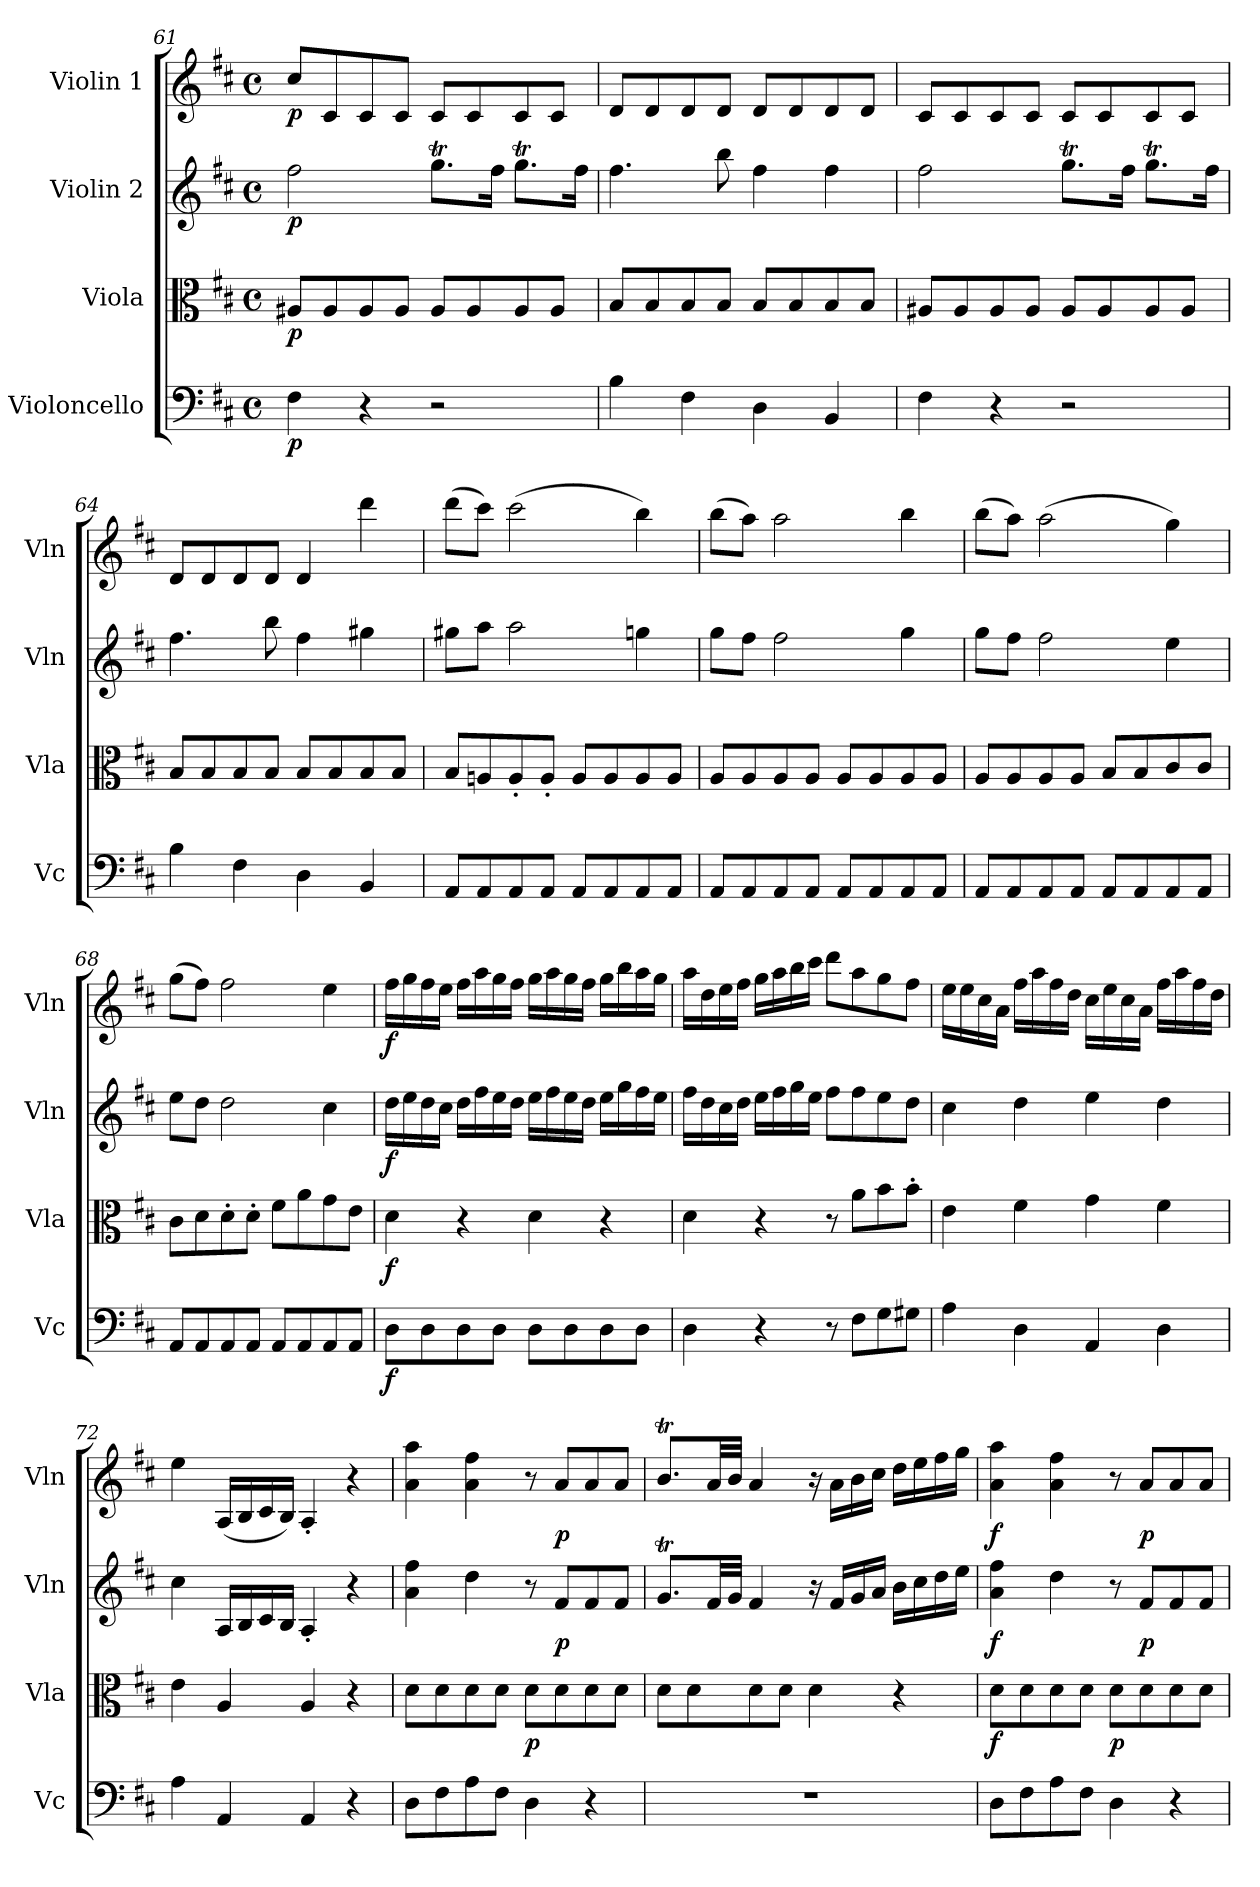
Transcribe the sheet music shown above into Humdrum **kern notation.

**kern	**dynam	**kern	**dynam	**kern	**dynam	**kern	**dynam
*part4	*part4	*part3	*part3	*part2	*part2	*part1	*part1
*staff4	*staff4	*staff3	*staff3	*staff2	*staff2	*staff1	*staff1
*I"Violoncello	*	*I"Viola	*	*I"Violin 2	*	*I"Violin 1	*
*I'Vc	*	*I'Vla	*	*I'Vln	*	*I'Vln	*
*clefF4	*	*clefC3	*	*clefG2	*	*clefG2	*
*k[f#c#]	*	*k[f#c#]	*	*k[f#c#]	*	*k[f#c#]	*
*M4/4	*	*M4/4	*	*M4/4	*	*M4/4	*
*met(c)	*	*met(c)	*	*met(c)	*	*met(c)	*
=61	=61	=61	=61	=61	=61	=61	=61
!	!LO:DY:b	!	!LO:DY:b	!	!LO:DY:b	!	!LO:DY:b
4F#\	p	8A#X/L	p	2ff#\	p	8cc#/L	p
.	.	8A#/	.	.	.	8c#/	.
4r	.	8A#/	.	.	.	8c#/	.
.	.	8A#/J	.	.	.	8c#/J	.
2r	.	8A#/L	.	8.ggT\L	.	8c#/L	.
.	.	8A#/	.	.	.	8c#/	.
.	.	.	.	16ff#\Jk	.	.	.
.	.	8A#/	.	8.ggT\L	.	8c#/	.
.	.	8A#/J	.	.	.	8c#/J	.
.	.	.	.	16ff#\Jk	.	.	.
!!LO:PB:g=z
=62	=62	=62	=62	=62	=62	=62	=62
4B\	.	8B/L	.	4.ff#\	.	8d/L	.
.	.	8B/	.	.	.	8d/	.
4F#\	.	8B/	.	.	.	8d/	.
.	.	8B/J	.	8bb\	.	8d/J	.
4D\	.	8B/L	.	4ff#\	.	8d/L	.
.	.	8B/	.	.	.	8d/	.
4BB/	.	8B/	.	4ff#\	.	8d/	.
.	.	8B/J	.	.	.	8d/J	.
=63	=63	=63	=63	=63	=63	=63	=63
4F#\	.	8A#X/L	.	2ff#\	.	8c#/L	.
.	.	8A#/	.	.	.	8c#/	.
4r	.	8A#/	.	.	.	8c#/	.
.	.	8A#/J	.	.	.	8c#/J	.
2r	.	8A#/L	.	8.ggT\L	.	8c#/L	.
.	.	8A#/	.	.	.	8c#/	.
.	.	.	.	16ff#\Jk	.	.	.
.	.	8A#/	.	8.ggT\L	.	8c#/	.
.	.	8A#/J	.	.	.	8c#/J	.
.	.	.	.	16ff#\Jk	.	.	.
=64	=64	=64	=64	=64	=64	=64	=64
4B\	.	8B/L	.	4.ff#\	.	8d/L	.
.	.	8B/	.	.	.	8d/	.
4F#\	.	8B/	.	.	.	8d/	.
.	.	8B/J	.	8bb\	.	8d/J	.
4D\	.	8B/L	.	4ff#\	.	4d/	.
.	.	8B/	.	.	.	.	.
4BB/	.	8B/	.	4gg#X\	.	4ddd\	.
.	.	8B/J	.	.	.	.	.
=65	=65	=65	=65	=65	=65	=65	=65
8AA/L	.	8B/L	.	8gg#X\L	.	(8ddd\L	.
8AA/	.	8An/	.	8aa\J	.	8ccc#\J)	.
8AA/	.	8A'/	.	2aa\	.	(2ccc#\	.
8AA/J	.	8A'/J	.	.	.	.	.
8AA/L	.	8A/L	.	.	.	.	.
8AA/	.	8A/	.	.	.	.	.
8AA/	.	8A/	.	4ggn\	.	4bb\)	.
8AA/J	.	8A/J	.	.	.	.	.
=66	=66	=66	=66	=66	=66	=66	=66
8AA/L	.	8A/L	.	8gg\L	.	(8bb\L	.
8AA/	.	8A/	.	8ff#\J	.	8aa\J)	.
8AA/	.	8A/	.	2ff#\	.	2aa\	.
8AA/J	.	8A/J	.	.	.	.	.
8AA/L	.	8A/L	.	.	.	.	.
8AA/	.	8A/	.	.	.	.	.
8AA/	.	8A/	.	4gg\	.	4bb\	.
8AA/J	.	8A/J	.	.	.	.	.
!!LO:LB:g=z
=67	=67	=67	=67	=67	=67	=67	=67
8AA/L	.	8A/L	.	8gg\L	.	(8bb\L	.
8AA/	.	8A/	.	8ff#\J	.	8aa\J)	.
8AA/	.	8A/	.	2ff#\	.	(2aa\	.
8AA/J	.	8A/J	.	.	.	.	.
8AA/L	.	8B/L	.	.	.	.	.
8AA/	.	8B/	.	.	.	.	.
8AA/	.	8c#/	.	4ee\	.	4gg\)	.
8AA/J	.	8c#/J	.	.	.	.	.
=68	=68	=68	=68	=68	=68	=68	=68
8AA/L	.	8c#\L	.	8ee\L	.	(8gg\L	.
8AA/	.	8d\	.	8dd\J	.	8ff#\J)	.
8AA/	.	8d'\	.	2dd\	.	2ff#\	.
8AA/J	.	8d'\J	.	.	.	.	.
8AA/L	.	8f#\L	.	.	.	.	.
8AA/	.	8a\	.	.	.	.	.
8AA/	.	8g\	.	4cc#\	.	4ee\	.
8AA/J	.	8e\J	.	.	.	.	.
=69	=69	=69	=69	=69	=69	=69	=69
!	!LO:DY:b	!	!LO:DY:b	!	!LO:DY:b	!	!LO:DY:b
8D\L	f	4d\	f	16dd\LL	f	16ff#\LL	f
.	.	.	.	16ee\	.	16gg\	.
8D\	.	.	.	16dd\	.	16ff#\	.
.	.	.	.	16cc#\JJ	.	16ee\JJ	.
8D\	.	4r	.	16dd\LL	.	16ff#\LL	.
.	.	.	.	16ff#\	.	16aa\	.
8D\J	.	.	.	16ee\	.	16gg\	.
.	.	.	.	16dd\JJ	.	16ff#\JJ	.
8D\L	.	4d\	.	16ee\LL	.	16gg\LL	.
.	.	.	.	16ff#\	.	16aa\	.
8D\	.	.	.	16ee\	.	16gg\	.
.	.	.	.	16dd\JJ	.	16ff#\JJ	.
8D\	.	4r	.	16ee\LL	.	16gg\LL	.
.	.	.	.	16gg\	.	16bb\	.
8D\J	.	.	.	16ff#\	.	16aa\	.
.	.	.	.	16ee\JJ	.	16gg\JJ	.
!!LO:LB:g=z
=70	=70	=70	=70	=70	=70	=70	=70
4D\	.	4d\	.	16ff#\LL	.	16aa\LL	.
.	.	.	.	16dd\	.	16dd\	.
.	.	.	.	16cc#\	.	16ee\	.
.	.	.	.	16dd\JJ	.	16ff#\JJ	.
4r	.	4r	.	16ee\LL	.	16gg\LL	.
.	.	.	.	16ff#\	.	16aa\	.
.	.	.	.	16gg\	.	16bb\	.
.	.	.	.	16ee\JJ	.	16ccc#\JJ	.
8r	.	8r	.	8ff#\L	.	8ddd\L	.
8F#\L	.	8a\L	.	8ff#\	.	8aa\	.
8G\	.	8b\	.	8ee\	.	8gg\	.
8G#X\J	.	8b'\J	.	8dd\J	.	8ff#\J	.
=71	=71	=71	=71	=71	=71	=71	=71
4A\	.	4e\	.	4cc#\	.	16ee\LL	.
.	.	.	.	.	.	16ee\	.
.	.	.	.	.	.	16cc#\	.
.	.	.	.	.	.	16a\JJ	.
4D\	.	4f#\	.	4dd\	.	16ff#\LL	.
.	.	.	.	.	.	16aa\	.
.	.	.	.	.	.	16ff#\	.
.	.	.	.	.	.	16dd\JJ	.
4AA/	.	4g\	.	4ee\	.	16cc#\LL	.
.	.	.	.	.	.	16ee\	.
.	.	.	.	.	.	16cc#\	.
.	.	.	.	.	.	16a\JJ	.
4D\	.	4f#\	.	4dd\	.	16ff#\LL	.
.	.	.	.	.	.	16aa\	.
.	.	.	.	.	.	16ff#\	.
.	.	.	.	.	.	16dd\JJ	.
=72	=72	=72	=72	=72	=72	=72	=72
4A\	.	4e\	.	4cc#\	.	4ee\	.
4AA/	.	4A/	.	16A/LL	.	(16A/LL	.
.	.	.	.	16B/	.	16B/	.
.	.	.	.	16c#/	.	16c#/	.
.	.	.	.	16B/JJ	.	16B/JJ)	.
4AA/	.	4A/	.	4A'/	.	4A'/	.
4r	.	4r	.	4r	.	4r	.
=73	=73	=73	=73	=73	=73	=73	=73
8D\L	.	8d\L	.	4a\ 4ff#\	.	4a\ 4aa\	.
8F#\	.	8d\	.	.	.	.	.
8A\	.	8d\	.	4dd\	.	4a\ 4ff#\	.
8F#\J	.	8d\J	.	.	.	.	.
!	!	!	!LO:DY:b	!	!	!	!
4D\	.	8d\L	p	8r	.	8r	.
!	!	!	!	!	!LO:DY:b	!	!LO:DY:b
.	.	8d\	.	8f#/L	p	8a/L	p
4r	.	8d\	.	8f#/	.	8a/	.
.	.	8d\J	.	8f#/J	.	8a/J	.
!!LO:LB:g=z
=74	=74	=74	=74	=74	=74	=74	=74
1r	.	8d\L	.	8.gT/L	.	8.bT/L	.
.	.	8d\	.	.	.	.	.
.	.	.	.	32f#/LL	.	32a/LL	.
.	.	.	.	32g/JJJ	.	32b/JJJ	.
.	.	8d\	.	4f#/	.	4a/	.
.	.	8d\J	.	.	.	.	.
.	.	4d\	.	16r	.	16r	.
.	.	.	.	16f#/LL	.	16a\LL	.
.	.	.	.	16g/	.	16b\	.
.	.	.	.	16a/JJ	.	16cc#\JJ	.
.	.	4r	.	16b\LL	.	16dd\LL	.
.	.	.	.	16cc#\	.	16ee\	.
.	.	.	.	16dd\	.	16ff#\	.
.	.	.	.	16ee\JJ	.	16gg\JJ	.
=75	=75	=75	=75	=75	=75	=75	=75
!	!	!	!LO:DY:b	!	!LO:DY:b	!	!LO:DY:b
8D\L	.	8d\L	f	4a\ 4ff#\	f	4a\ 4aa\	f
8F#\	.	8d\	.	.	.	.	.
8A\	.	8d\	.	4dd\	.	4a\ 4ff#\	.
8F#\J	.	8d\J	.	.	.	.	.
!	!	!	!LO:DY:b	!	!	!	!
4D\	.	8d\L	p	8r	.	8r	.
!	!	!	!	!	!LO:DY:b	!	!LO:DY:b
.	.	8d\	.	8f#/L	p	8a/L	p
4r	.	8d\	.	8f#/	.	8a/	.
.	.	8d\J	.	8f#/J	.	8a/J	.
=	=	=	=	=	=	=	=
*-	*-	*-	*-	*-	*-	*-	*-
